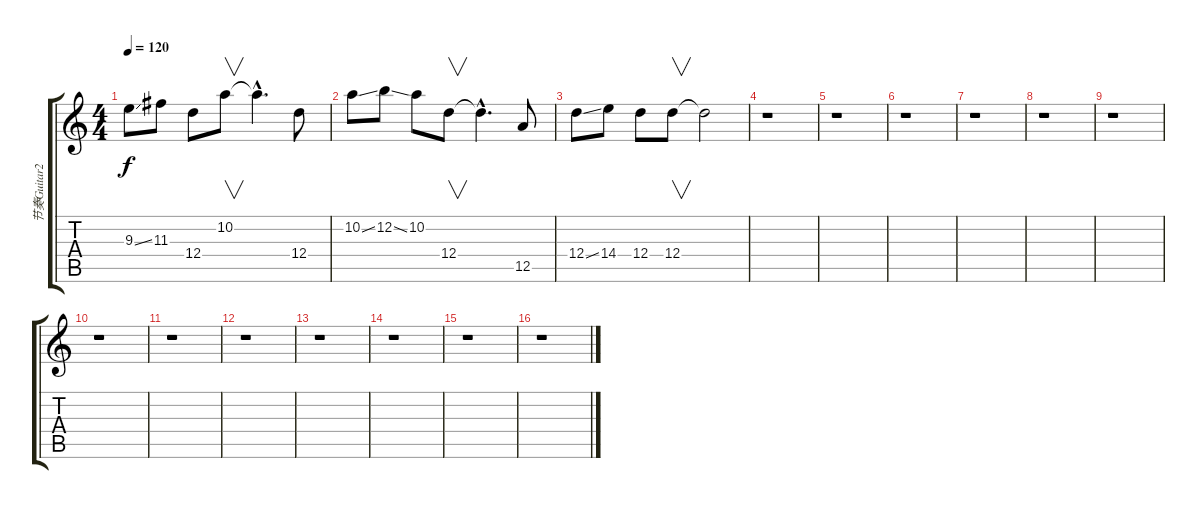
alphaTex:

\track ("节奏Guitar2" "节奏Guitar2") {instrument overdrivenguitar}
\staff {score tabs}
\tuning (E4 B3 G3 D3 A2 E2) {hide}
\ts (4 4)
\tempo 120
\clef g2
\ks c
9.3{ss}.8{dy f} 11.3.8 12.4.8 10.2.8{v} 10.2{hac t}.4{d} 12.4.8 |
10.2{ss}.8 12.2{ss}.8 10.2.8 12.4.8{v} 12.4{hac t}.4{d} 12.5.8 |
12.4{ss}.8 14.4.8 12.4.8 12.4.8{v} 12.4{t}.2 |
r.1 |
r.1 |
r.1 |
r.1 |
r.1 |
r.1 |
r.1 |
r.1 |
r.1 |
r.1 |
r.1 |
r.1 |
r.1
